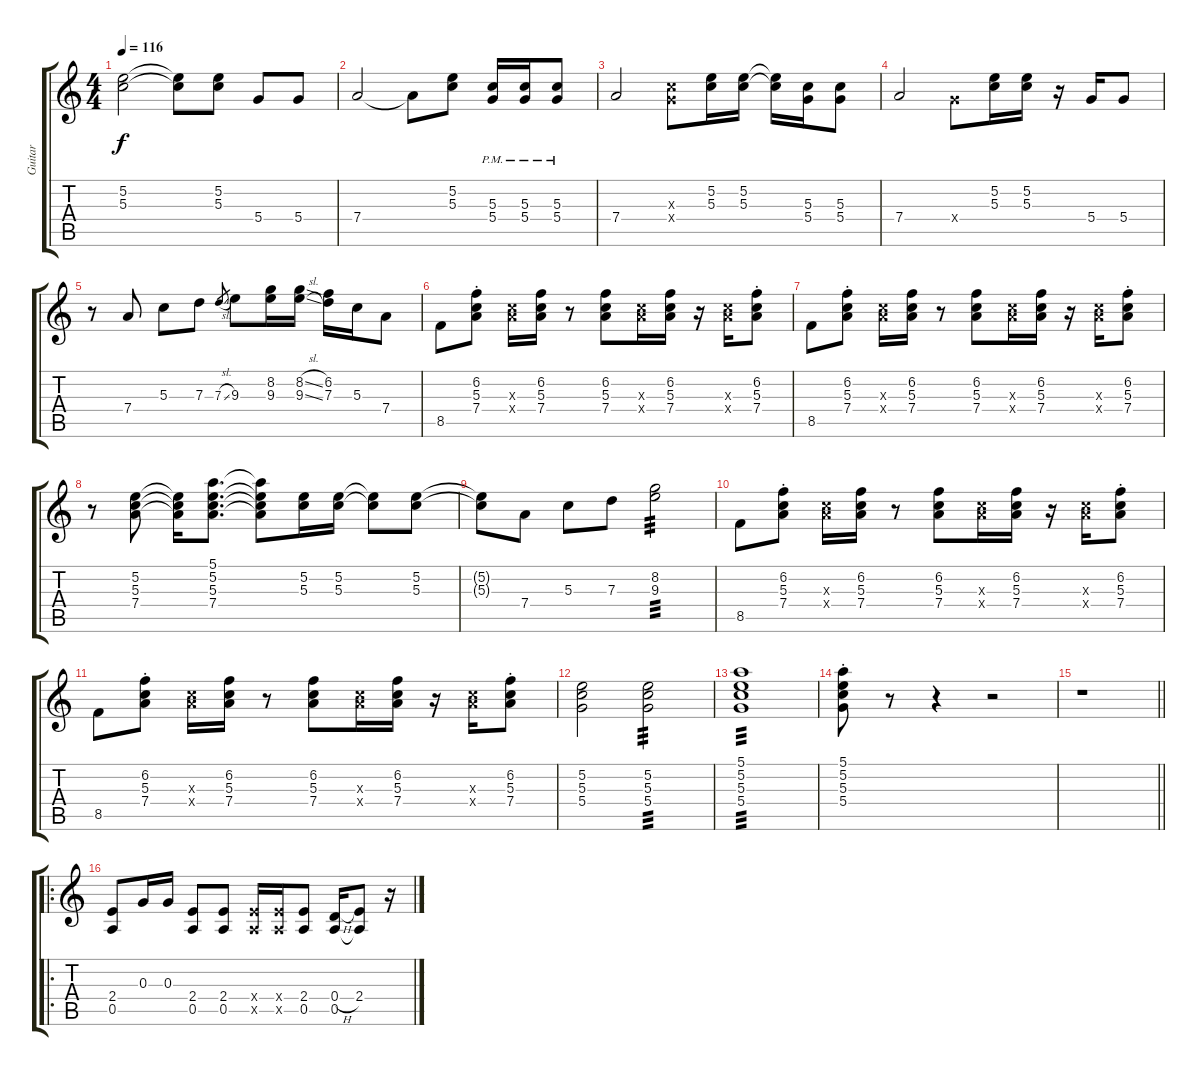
\track ("Guitar" "Guitar") {instrument electricguitarclean}
\staff {score tabs}
\tuning (E4 B3 G3 D3 A2 E2) {hide}
\ts (4 4)
\tempo 116
\clef g2
\ks c
(5.2{t} 5.3{t}).2{dy f} (5.2{t} 5.3{t}).8 (5.2 5.3).8 5.4.8 5.4.8 |
7.4.2 7.4{t}.8 (5.2 5.3).8 (5.3{pm} 5.4{pm}).16 (5.3{pm} 5.4{pm}).16 (5.3{pm} 5.4{pm}).8 |
7.4.2 (5.3{x} 5.4{x}).8 (5.2 5.3).16 (5.2 5.3).16 (5.2{t} 5.3{t}).16 (5.3 5.4).16 (5.3 5.4).8 |
7.4.2 5.4{x}.8 (5.2 5.3).16 (5.2 5.3).16 r.16 5.4.16 5.4.8 |
r.8 7.4.8 5.3.8 7.3.8 7.3{sl}.8{gr} 9.3.8 (8.2 9.3).16 (8.2{sl} 9.3{sl}).16 (6.2 7.3).16 5.3.16 7.4.8 |
8.5.8 (6.2{st} 5.3{st} 7.4{st}).8 (5.3{x} 7.4{x}).16 (6.2 5.3 7.4).16 r.8 (6.2 5.3 7.4).8 (5.3{x} 7.4{x}).16 (6.2 5.3 7.4).16 r.16 (5.3{x} 7.4{x}).16 (6.2{st} 5.3{st} 7.4{st}).8 |
8.5.8 (6.2{st} 5.3{st} 7.4{st}).8 (5.3{x} 7.4{x}).16 (6.2 5.3 7.4).16 r.8 (6.2 5.3 7.4).8 (5.3{x} 7.4{x}).16 (6.2 5.3 7.4).16 r.16 (5.3{x} 7.4{x}).16 (6.2{st} 5.3{st} 7.4{st}).8 |
r.8 (5.2 5.3 7.4).8 (5.2{t} 5.3{t} 7.4{t}).16 (5.1 5.2 5.3 7.4).8{d} (5.1{t} 5.2{t} 5.3{t} 7.4{t}).8 (5.2 5.3).16 (5.2 5.3).16 (5.2{t} 5.3{t}).8 (5.2 5.3).8 |
(5.2{t} 5.3{t}).8 7.4.8 5.3.8 7.3.8 (8.2 9.3).2{tp 3} |
8.5.8 (6.2{st} 5.3{st} 7.4{st}).8 (5.3{x} 7.4{x}).16 (6.2 5.3 7.4).16 r.8 (6.2 5.3 7.4).8 (5.3{x} 7.4{x}).16 (6.2 5.3 7.4).16 r.16 (5.3{x} 7.4{x}).16 (6.2{st} 5.3{st} 7.4{st}).8 |
8.5.8 (6.2{st} 5.3{st} 7.4{st}).8 (5.3{x} 7.4{x}).16 (6.2 5.3 7.4).16 r.8 (6.2 5.3 7.4).8 (5.3{x} 7.4{x}).16 (6.2 5.3 7.4).16 r.16 (5.3{x} 7.4{x}).16 (6.2{st} 5.3{st} 7.4{st}).8 |
(5.2 5.3 5.4).2 (5.2 5.3 5.4).2{tp 3} |
(5.1 5.2 5.3 5.4).1{tp 3} |
(5.1{st} 5.2{st} 5.3{st} 5.4{st}).8 r.8 r.4 r.2 |
\barLineRight lightlight
r.1 |
\ro
\section ("" " ")
(2.4 0.5).8 0.3.16 0.3.16 (2.4 0.5).8 (2.4 0.5).8 (2.4{x} 0.5{x}).16 (2.4{x} 0.5{x}).16 (2.4 0.5).8 (0.4{h} 0.5).16 (2.4 0.5{t}).8 r.16
